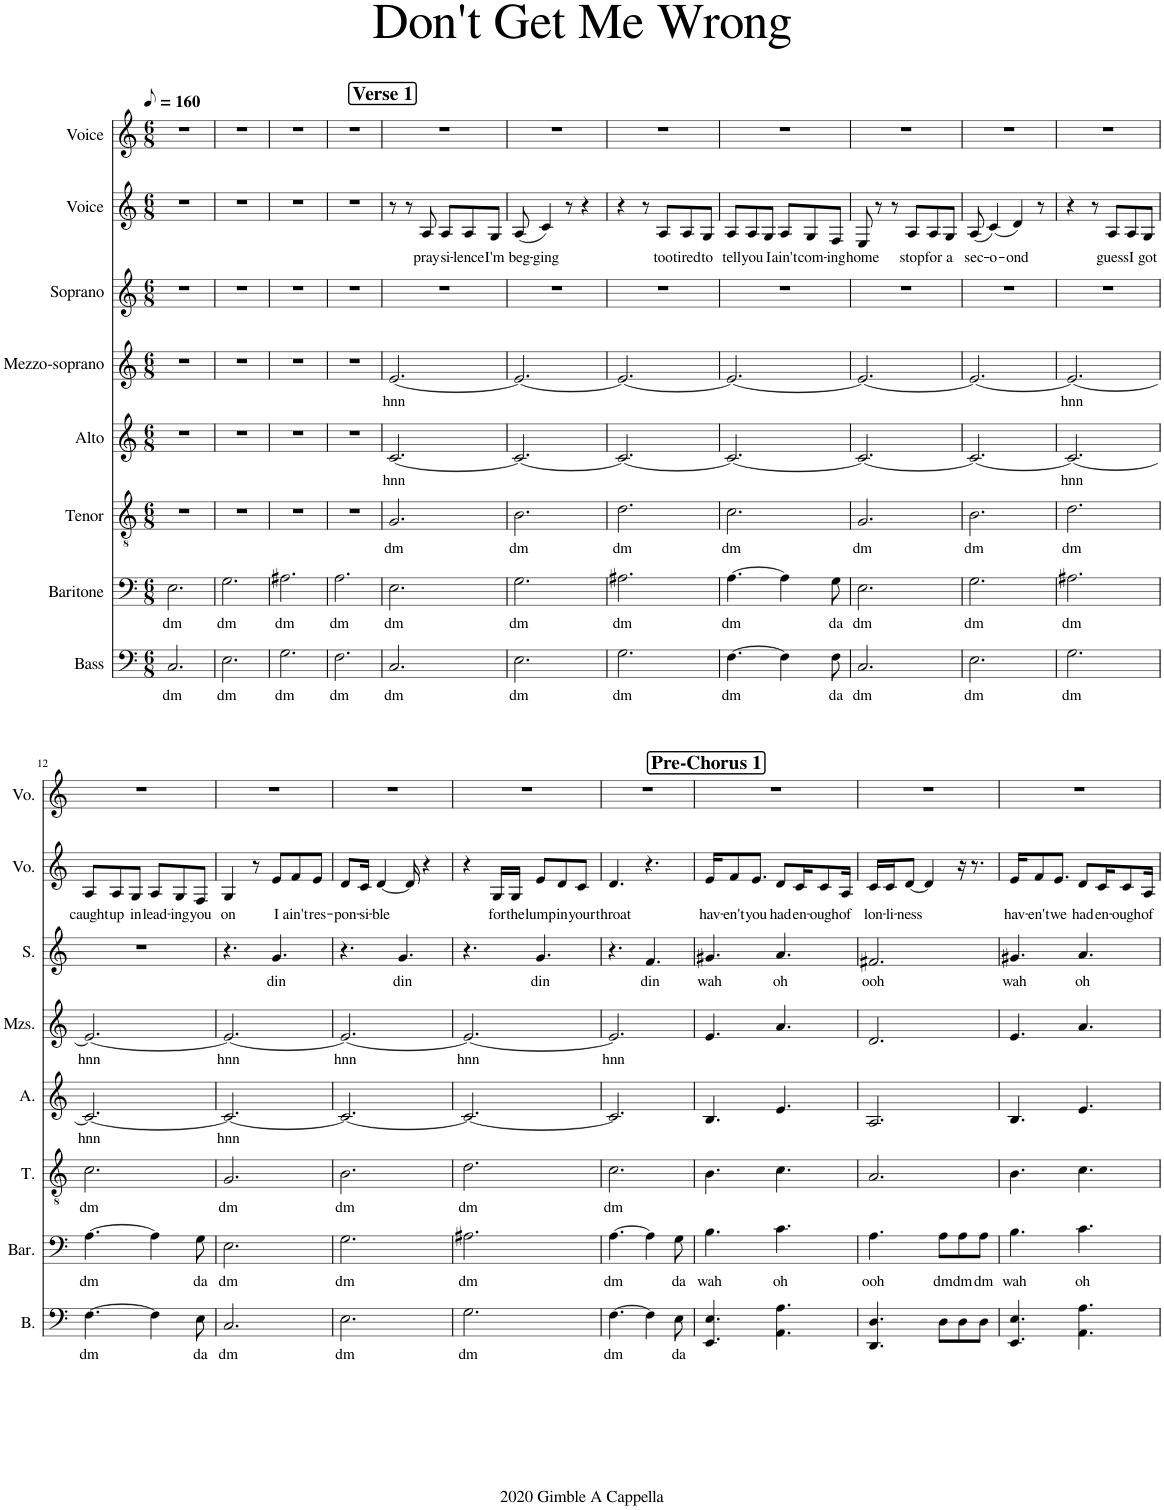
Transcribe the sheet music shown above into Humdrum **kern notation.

**kern	**text	**kern	**text	**kern	**text	**kern	**text	**kern	**text	**kern	**text	**kern	**text	**kern
*part8	*part8	*part7	*part7	*part6	*part6	*part5	*part5	*part4	*part4	*part3	*part3	*part2	*part2	*part1
*staff8	*staff8	*staff7	*staff7	*staff6	*staff6	*staff5	*staff5	*staff4	*staff4	*staff3	*staff3	*staff2	*staff2	*staff1
*I"Bass	*	*I"Baritone	*	*I"Tenor	*	*I"Alto	*	*I"Mezzo-soprano	*	*I"Soprano	*	*I"Voice	*	*I"Voice
*I'B.	*	*I'Bar.	*	*I'T.	*	*I'A.	*	*I'Mzs.	*	*I'S.	*	*I'Vo.	*	*I'Vo.
*clefF4	*	*clefF4	*	*clefGv2	*	*clefG2	*	*clefG2	*	*clefG2	*	*clefG2	*	*clefG2
*k[]	*	*k[]	*	*k[]	*	*k[]	*	*k[]	*	*k[]	*	*k[]	*	*k[]
*M6/8	*	*M6/8	*	*M6/8	*	*M6/8	*	*M6/8	*	*M6/8	*	*M6/8	*	*M6/8
*MM80	*	*MM80	*	*MM80	*	*MM80	*	*MM80	*	*MM80	*	*MM80	*	*MM80
=1	=1	=1	=1	=1	=1	=1	=1	=1	=1	=1	=1	=1	=1	=1
!	!LO:LY:b	!	!LO:LY:b	!	!	!	!	!	!	!	!	!	!	!
2.C/	dm	2.E\	dm	2.r	.	2.r	.	2.r	.	2.r	.	2.r	.	2.r
=2	=2	=2	=2	=2	=2	=2	=2	=2	=2	=2	=2	=2	=2	=2
!	!LO:LY:b	!	!LO:LY:b	!	!	!	!	!	!	!	!	!	!	!
2.E\	dm	2.G\	dm	2.r	.	2.r	.	2.r	.	2.r	.	2.r	.	2.r
=3	=3	=3	=3	=3	=3	=3	=3	=3	=3	=3	=3	=3	=3	=3
!	!LO:LY:b	!	!LO:LY:b	!	!	!	!	!	!	!	!	!	!	!
2.G\	dm	2.A#X\	dm	2.r	.	2.r	.	2.r	.	2.r	.	2.r	.	2.r
=4	=4	=4	=4	=4	=4	=4	=4	=4	=4	=4	=4	=4	=4	=4
!	!LO:LY:b	!	!LO:LY:b	!	!	!	!	!	!	!	!	!	!	!
2.F\	dm	2.A\	dm	2.r	.	2.r	.	2.r	.	2.r	.	2.r	.	2.r
!!LO:REH:place=s1:a:B:cj:fs=14:t=Verse 1
=5	=5	=5	=5	=5	=5	=5	=5	=5	=5	=5	=5	=5	=5	=5
!	!LO:LY:b	!	!LO:LY:b	!	!LO:LY:b	!	!LO:LY:b	!	!LO:LY:b	!	!	!	!	!
2.C/	dm	2.E\	dm	2.G/	dm	[2.c/	hnn	[2.e/	hnn	2.r	.	8r	.	2.r
.	.	.	.	.	.	.	.	.	.	.	.	8r	.	.
!	!	!	!	!	!	!	!	!	!	!	!	!	!LO:LY:b	!
.	.	.	.	.	.	.	.	.	.	.	.	8A/	pray	.
!	!	!	!	!	!	!	!	!	!	!	!	!	!LO:LY:b	!
.	.	.	.	.	.	.	.	.	.	.	.	8A/L	si-	.
!	!	!	!	!	!	!	!	!	!	!	!	!	!LO:LY:b	!
.	.	.	.	.	.	.	.	.	.	.	.	8A/	-lence	.
!	!	!	!	!	!	!	!	!	!	!	!	!	!LO:LY:b	!
.	.	.	.	.	.	.	.	.	.	.	.	8G/J	I'm	.
=6	=6	=6	=6	=6	=6	=6	=6	=6	=6	=6	=6	=6	=6	=6
!	!LO:LY:b	!	!LO:LY:b	!	!LO:LY:b	!	!	!	!	!	!	!	!LO:LY:b	!
2.E\	dm	2.G\	dm	2.B\	dm	2.c/_	.	2.e/_	.	2.r	.	(8A/	beg-	2.r
!	!	!	!	!	!	!	!	!	!	!	!	!	!LO:LY:b	!
.	.	.	.	.	.	.	.	.	.	.	.	4c/)	-ging	.
.	.	.	.	.	.	.	.	.	.	.	.	8r	.	.
.	.	.	.	.	.	.	.	.	.	.	.	4r	.	.
=7	=7	=7	=7	=7	=7	=7	=7	=7	=7	=7	=7	=7	=7	=7
!	!LO:LY:b	!	!LO:LY:b	!	!LO:LY:b	!	!	!	!	!	!	!	!	!
2.G\	dm	2.A#X\	dm	2.d\	dm	2.c/_	.	2.e/_	.	2.r	.	4r	.	2.r
.	.	.	.	.	.	.	.	.	.	.	.	8r	.	.
!	!	!	!	!	!	!	!	!	!	!	!	!	!LO:LY:b	!
.	.	.	.	.	.	.	.	.	.	.	.	8A/L	too	.
!	!	!	!	!	!	!	!	!	!	!	!	!	!LO:LY:b	!
.	.	.	.	.	.	.	.	.	.	.	.	8A/	tired	.
!	!	!	!	!	!	!	!	!	!	!	!	!	!LO:LY:b	!
.	.	.	.	.	.	.	.	.	.	.	.	8G/J	to	.
=8	=8	=8	=8	=8	=8	=8	=8	=8	=8	=8	=8	=8	=8	=8
!	!LO:LY:b	!	!LO:LY:b	!	!LO:LY:b	!	!	!	!	!	!	!	!LO:LY:b	!
[4.F\	dm	[4.A\	dm	2.c\	dm	2.c/_	.	2.e/_	.	2.r	.	8A/L	tell	2.r
!	!	!	!	!	!	!	!	!	!	!	!	!	!LO:LY:b	!
.	.	.	.	.	.	.	.	.	.	.	.	8A/	you	.
!	!	!	!	!	!	!	!	!	!	!	!	!	!LO:LY:b	!
.	.	.	.	.	.	.	.	.	.	.	.	8G/J	I	.
!	!	!	!	!	!	!	!	!	!	!	!	!	!LO:LY:b	!
4F\]	.	4A\]	.	.	.	.	.	.	.	.	.	8A/L	ain't	.
!	!	!	!	!	!	!	!	!	!	!	!	!	!LO:LY:b	!
.	.	.	.	.	.	.	.	.	.	.	.	8G/	com-	.
!	!LO:LY:b	!	!LO:LY:b	!	!	!	!	!	!	!	!	!	!LO:LY:b	!
8F\	da	8G\	da	.	.	.	.	.	.	.	.	8F/J	-ing	.
=9	=9	=9	=9	=9	=9	=9	=9	=9	=9	=9	=9	=9	=9	=9
!	!LO:LY:b	!	!LO:LY:b	!	!LO:LY:b	!	!	!	!	!	!	!	!LO:LY:b	!
2.C/	dm	2.E\	dm	2.G/	dm	2.c/_	.	2.e/_	.	2.r	.	8E/	home	2.r
.	.	.	.	.	.	.	.	.	.	.	.	8r	.	.
.	.	.	.	.	.	.	.	.	.	.	.	8r	.	.
!	!	!	!	!	!	!	!	!	!	!	!	!	!LO:LY:b	!
.	.	.	.	.	.	.	.	.	.	.	.	8A/L	stop	.
!	!	!	!	!	!	!	!	!	!	!	!	!	!LO:LY:b	!
.	.	.	.	.	.	.	.	.	.	.	.	8A/	for	.
!	!	!	!	!	!	!	!	!	!	!	!	!	!LO:LY:b	!
.	.	.	.	.	.	.	.	.	.	.	.	8G/J	a	.
=10	=10	=10	=10	=10	=10	=10	=10	=10	=10	=10	=10	=10	=10	=10
!	!LO:LY:b	!	!LO:LY:b	!	!LO:LY:b	!	!	!	!	!	!	!	!LO:LY:b	!
2.E\	dm	2.G\	dm	2.B\	dm	2.c/_	.	2.e/_	.	2.r	.	(8A/	sec-	2.r
!	!	!	!	!	!	!	!	!	!	!	!	!	!LO:LY:b	!
.	.	.	.	.	.	.	.	.	.	.	.	(4c/)	-o-	.
!	!	!	!	!	!	!	!	!	!	!	!	!	!LO:LY:b	!
.	.	.	.	.	.	.	.	.	.	.	.	4d/)	-ond	.
.	.	.	.	.	.	.	.	.	.	.	.	8r	.	.
=11	=11	=11	=11	=11	=11	=11	=11	=11	=11	=11	=11	=11	=11	=11
!	!LO:LY:b	!	!LO:LY:b	!	!LO:LY:b	!	!LO:LY:b	!	!LO:LY:b	!	!	!	!	!
2.G\	dm	2.A#X\	dm	2.d\	dm	2.c/_	hnn	2.e/_	hnn	2.r	.	4r	.	2.r
.	.	.	.	.	.	.	.	.	.	.	.	8r	.	.
!	!	!	!	!	!	!	!	!	!	!	!	!	!LO:LY:b	!
.	.	.	.	.	.	.	.	.	.	.	.	8A/L	guess	.
!	!	!	!	!	!	!	!	!	!	!	!	!	!LO:LY:b	!
.	.	.	.	.	.	.	.	.	.	.	.	8A/	I	.
!	!	!	!	!	!	!	!	!	!	!	!	!	!LO:LY:b	!
.	.	.	.	.	.	.	.	.	.	.	.	8G/J	got	.
!!LO:LB:g=z
=12	=12	=12	=12	=12	=12	=12	=12	=12	=12	=12	=12	=12	=12	=12
!	!LO:LY:b	!	!LO:LY:b	!	!LO:LY:b	!	!LO:LY:b	!	!LO:LY:b	!	!	!	!LO:LY:b	!
[4.F\	dm	[4.A\	dm	2.c\	dm	2.c/_	hnn	2.e/_	hnn	2.r	.	8A/L	caught	2.r
!	!	!	!	!	!	!	!	!	!	!	!	!	!LO:LY:b	!
.	.	.	.	.	.	.	.	.	.	.	.	8A/	up	.
!	!	!	!	!	!	!	!	!	!	!	!	!	!LO:LY:b	!
.	.	.	.	.	.	.	.	.	.	.	.	8G/J	in	.
!	!	!	!	!	!	!	!	!	!	!	!	!	!LO:LY:b	!
4F\]	.	4A\]	.	.	.	.	.	.	.	.	.	8A/L	lead-	.
!	!	!	!	!	!	!	!	!	!	!	!	!	!LO:LY:b	!
.	.	.	.	.	.	.	.	.	.	.	.	8G/	-ing	.
!	!LO:LY:b	!	!LO:LY:b	!	!	!	!	!	!	!	!	!	!LO:LY:b	!
8E\	da	8G\	da	.	.	.	.	.	.	.	.	8F/J	you	.
=13	=13	=13	=13	=13	=13	=13	=13	=13	=13	=13	=13	=13	=13	=13
!	!LO:LY:b	!	!LO:LY:b	!	!LO:LY:b	!	!LO:LY:b	!	!LO:LY:b	!	!	!	!LO:LY:b	!
2.C/	dm	2.E\	dm	2.G/	dm	2.c/_	hnn	2.e/_	hnn	4.r	.	4G/	on	2.r
.	.	.	.	.	.	.	.	.	.	.	.	8r	.	.
!	!	!	!	!	!	!	!	!	!	!	!LO:LY:b	!	!LO:LY:b	!
.	.	.	.	.	.	.	.	.	.	4.g/	din	8e/L	I	.
!	!	!	!	!	!	!	!	!	!	!	!	!	!LO:LY:b	!
.	.	.	.	.	.	.	.	.	.	.	.	8f/	ain't	.
!	!	!	!	!	!	!	!	!	!	!	!	!	!LO:LY:b	!
.	.	.	.	.	.	.	.	.	.	.	.	8e/J	res-	.
=14	=14	=14	=14	=14	=14	=14	=14	=14	=14	=14	=14	=14	=14	=14
!	!LO:LY:b	!	!LO:LY:b	!	!LO:LY:b	!	!	!	!LO:LY:b	!	!	!	!LO:LY:b	!
2.E\	dm	2.G\	dm	2.B\	dm	2.c/_	.	2.e/_	hnn	4.r	.	8d/L	-pon-	2.r
!	!	!	!	!	!	!	!	!	!	!	!	!	!LO:LY:b	!
.	.	.	.	.	.	.	.	.	.	.	.	16c/Jk	-si-	.
!	!	!	!	!	!	!	!	!	!	!	!	!	!LO:LY:b	!
.	.	.	.	.	.	.	.	.	.	.	.	[4d/	-ble	.
!	!	!	!	!	!	!	!	!	!	!	!LO:LY:b	!	!	!
.	.	.	.	.	.	.	.	.	.	4.g/	din	.	.	.
.	.	.	.	.	.	.	.	.	.	.	.	16d/]	.	.
.	.	.	.	.	.	.	.	.	.	.	.	4r	.	.
=15	=15	=15	=15	=15	=15	=15	=15	=15	=15	=15	=15	=15	=15	=15
!	!LO:LY:b	!	!LO:LY:b	!	!LO:LY:b	!	!	!	!LO:LY:b	!	!	!	!	!
2.G\	dm	2.A#X\	dm	2.d\	dm	2.c/_	.	2.e/_	hnn	4.r	.	4r	.	2.r
!	!	!	!	!	!	!	!	!	!	!	!	!	!LO:LY:b	!
.	.	.	.	.	.	.	.	.	.	.	.	16G/LL	for	.
!	!	!	!	!	!	!	!	!	!	!	!	!	!LO:LY:b	!
.	.	.	.	.	.	.	.	.	.	.	.	16G/JJ	the	.
!	!	!	!	!	!	!	!	!	!	!	!LO:LY:b	!	!LO:LY:b	!
.	.	.	.	.	.	.	.	.	.	4.g/	din	8e/L	lump	.
!	!	!	!	!	!	!	!	!	!	!	!	!	!LO:LY:b	!
.	.	.	.	.	.	.	.	.	.	.	.	8d/	in	.
!	!	!	!	!	!	!	!	!	!	!	!	!	!LO:LY:b	!
.	.	.	.	.	.	.	.	.	.	.	.	8c/J	your	.
=16	=16	=16	=16	=16	=16	=16	=16	=16	=16	=16	=16	=16	=16	=16
!	!LO:LY:b	!	!LO:LY:b	!	!LO:LY:b	!	!	!	!LO:LY:b	!	!	!	!LO:LY:b	!
[4.F\	dm	[4.A\	dm	2.c\	dm	2.c/]	.	2.e/]	hnn	4.r	.	4.d/	throat	2.r
!	!	!	!	!	!	!	!	!	!	!	!LO:LY:b	!	!	!
4F\]	.	4A\]	.	.	.	.	.	.	.	4.f/	din	4.r	.	.
!	!LO:LY:b	!	!LO:LY:b	!	!	!	!	!	!	!	!	!	!	!
8E\	da	8G\	da	.	.	.	.	.	.	.	.	.	.	.
!!LO:REH:place=s1:a:B:cj:fs=14:t=Pre-Chorus 1
=17	=17	=17	=17	=17	=17	=17	=17	=17	=17	=17	=17	=17	=17	=17
!	!	!	!LO:LY:b	!	!	!	!	!	!	!	!LO:LY:b	!	!LO:LY:b	!
4.EE/ 4.E/	.	4.B\	wah	4.B\	.	4.B/	.	4.e/	.	4.g#X/	wah	16e/KL	hav-	2.r
!	!	!	!	!	!	!	!	!	!	!	!	!	!LO:LY:b	!
.	.	.	.	.	.	.	.	.	.	.	.	8f/	-en't	.
!	!	!	!	!	!	!	!	!	!	!	!	!	!LO:LY:b	!
.	.	.	.	.	.	.	.	.	.	.	.	8.e/J	you	.
!	!	!	!LO:LY:b	!	!	!	!	!	!	!	!LO:LY:b	!	!LO:LY:b	!
4.AA\ 4.A\	.	4.c\	oh	4.c\	.	4.e/	.	4.a/	.	4.a/	oh	8d/L	had	.
!	!	!	!	!	!	!	!	!	!	!	!	!	!LO:LY:b	!
.	.	.	.	.	.	.	.	.	.	.	.	16c/K	en-	.
!	!	!	!	!	!	!	!	!	!	!	!	!	!LO:LY:b	!
.	.	.	.	.	.	.	.	.	.	.	.	8c/	-ough	.
!	!	!	!	!	!	!	!	!	!	!	!	!	!LO:LY:b	!
.	.	.	.	.	.	.	.	.	.	.	.	16A/Jk	of	.
=18	=18	=18	=18	=18	=18	=18	=18	=18	=18	=18	=18	=18	=18	=18
!	!	!	!LO:LY:b	!	!	!	!	!	!	!	!LO:LY:b	!	!LO:LY:b	!
4.DD/ 4.D/	.	4.A\	ooh	2.A/	.	2.A/	.	2.d/	.	2.f#X/	ooh	16c/LL	lon-	2.r
!	!	!	!	!	!	!	!	!	!	!	!	!	!LO:LY:b	!
.	.	.	.	.	.	.	.	.	.	.	.	16c/J	-li-	.
!	!	!	!	!	!	!	!	!	!	!	!	!	!LO:LY:b	!
.	.	.	.	.	.	.	.	.	.	.	.	[8d/J	-ness	.
.	.	.	.	.	.	.	.	.	.	.	.	4d/]	.	.
!	!	!	!LO:LY:b	!	!	!	!	!	!	!	!	!	!	!
8D\L	.	8A\L	dm	.	.	.	.	.	.	.	.	.	.	.
!	!	!	!LO:LY:b	!	!	!	!	!	!	!	!	!	!	!
8D\	.	8A\	dm	.	.	.	.	.	.	.	.	16r	.	.
.	.	.	.	.	.	.	.	.	.	.	.	8.r	.	.
!	!	!	!LO:LY:b	!	!	!	!	!	!	!	!	!	!	!
8D\J	.	8A\J	dm	.	.	.	.	.	.	.	.	.	.	.
=19	=19	=19	=19	=19	=19	=19	=19	=19	=19	=19	=19	=19	=19	=19
!	!	!	!LO:LY:b	!	!	!	!	!	!	!	!LO:LY:b	!	!LO:LY:b	!
4.EE/ 4.E/	.	4.B\	wah	4.B\	.	4.B/	.	4.e/	.	4.g#X/	wah	16e/KL	hav-	2.r
!	!	!	!	!	!	!	!	!	!	!	!	!	!LO:LY:b	!
.	.	.	.	.	.	.	.	.	.	.	.	8f/	-en't	.
!	!	!	!	!	!	!	!	!	!	!	!	!	!LO:LY:b	!
.	.	.	.	.	.	.	.	.	.	.	.	8.e/J	we	.
!	!	!	!LO:LY:b	!	!	!	!	!	!	!	!LO:LY:b	!	!LO:LY:b	!
4.AA\ 4.A\	.	4.c\	oh	4.c\	.	4.e/	.	4.a/	.	4.a/	oh	8d/L	had	.
!	!	!	!	!	!	!	!	!	!	!	!	!	!LO:LY:b	!
.	.	.	.	.	.	.	.	.	.	.	.	16c/K	en-	.
!	!	!	!	!	!	!	!	!	!	!	!	!	!LO:LY:b	!
.	.	.	.	.	.	.	.	.	.	.	.	8c/	-ough	.
!	!	!	!	!	!	!	!	!	!	!	!	!	!LO:LY:b	!
.	.	.	.	.	.	.	.	.	.	.	.	16A/Jk	of	.
=	=	=	=	=	=	=	=	=	=	=	=	=	=	=
*-	*-	*-	*-	*-	*-	*-	*-	*-	*-	*-	*-	*-	*-	*-
